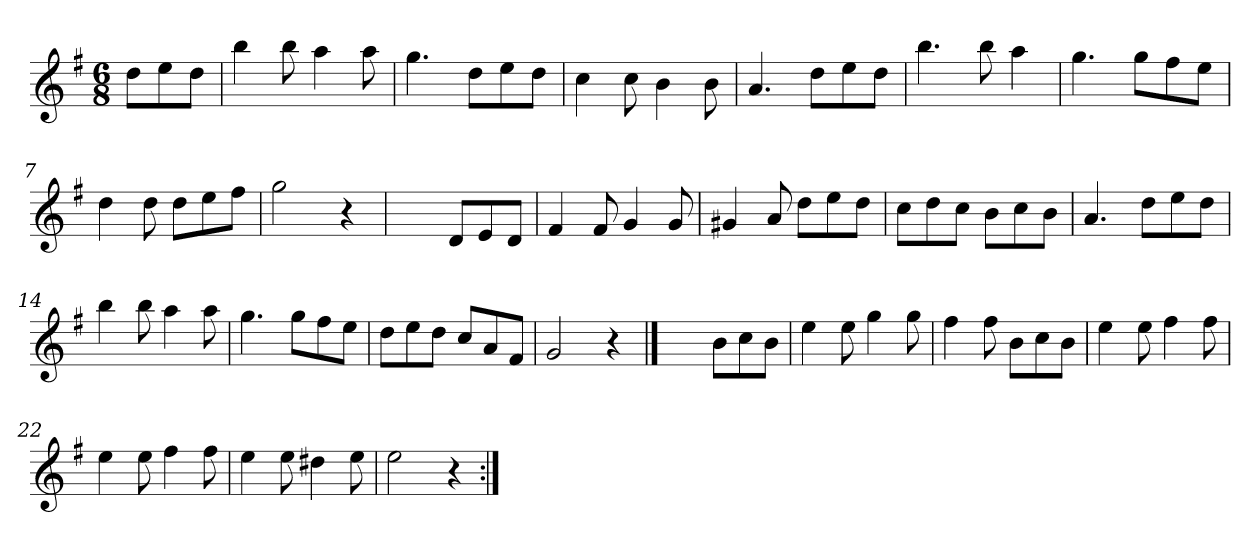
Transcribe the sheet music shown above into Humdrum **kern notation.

**kern
*part1
*staff1
*clefG2
*k[f#]
*G:
*M6/8
*MM120
=
8dd\L
8ee\
8dd\J
=1
4bb
8bb
4aa
8aa
=2
4.gg
8dd\L
8ee\
8dd\J
=3
4cc
8cc
4b
8b
=4
4.a
8dd\L
8ee\
8dd\J
=5
4.bb
8bb
4aa
=6
4.gg
8gg\L
8ff#\
8ee\J
=7
4dd
8dd
8dd\L
8ee\
8ff#\J
=8
2gg
4r
=9
4.ryy
8d/L
8e/
8d/J
=10
4f#
8f#
4g
8g
=11
4g#X
8a
8dd\L
8ee\
8dd\J
=12
8cc\L
8dd\
8cc\J
8b\L
8cc\
8b\J
=13
4.a
8dd\L
8ee\
8dd\J
=14
4bb
8bb
4aa
8aa
=15
4.gg
8gg\L
8ff#\
8ee\J
=16
8dd\L
8ee\
8dd\J
8cc/L
8a/
8f#/J
=17
2g
4r
==18
4.ryy
8b\L
8cc\
8b\J
=19
4ee
8ee
4gg
8gg
=20
4ff#
8ff#
8b\L
8cc\
8b\J
=21
4ee
8ee
4ff#
8ff#
=22
4ee
8ee
4ff#
8ff#
=23
4ee
8ee
4dd#X
8ee
=24
2ee
4r
=:|!
*-
